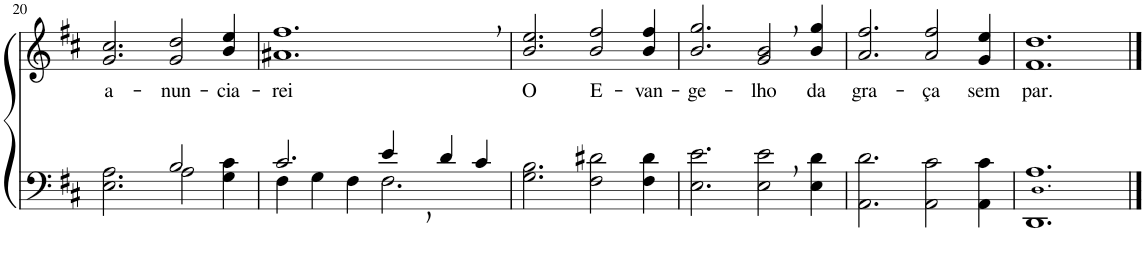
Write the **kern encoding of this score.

**kern	**kern	**text
*part2	*part1	*part1
*staff2	*staff1	*staff1
*I"Parte III e IV	*I"Parte I e II	*
!!LO:PB:g=z
*clefF4	*clefG2	*
*Trd1c2	*Trd1c2	*
*k[f#c#]	*k[f#c#]	*
*M6/4	*M6/4	*
=20	=20	=20
*^	*	*
!	!	!	!LO:LY:b
2.ryy	2.E\ 2.A\	2.g/ 2.cc#/	a-
!	!	!	!LO:LY:b
2B/	2A\	2g/ 2dd/	-nun-
!	!	!	!LO:LY:b
4ryy	4G\ 4c#\	4b/ 4ee/	-cia-
=21	=21	=21	=21
!	!	!	!LO:LY:b
2.c#/	4F#\	1.a#X, 1.ff#,	-rei
.	4G\	.	.
.	4F#\	.	.
4e,/	2.F#\	.	.
4d/	.	.	.
4c#/	.	.	.
*v	*v	*	*
=22	=22	=22
!	!	!LO:LY:b
2.G\ 2.B\	2.b/ 2.ee/	O
!	!	!LO:LY:b
2F#\ 2d#X\	2b/ 2ff#/	E-
!	!	!LO:LY:b
4F#\ 4d#\	4b/ 4ff#/	-van-
=23	=23	=23
!	!	!LO:LY:b
2.E\ 2.e\	2.b/ 2.gg/	-ge-
!	!	!LO:LY:b
2E\, 2e\,	2g/, 2b/,	-lho
!	!	!LO:LY:b
4E\ 4d\	4b/ 4gg/	da
=24	=24	=24
!	!	!LO:LY:b
2.AA\ 2.d\	2.a/ 2.ff#/	gra-
!	!	!LO:LY:b
2AA\ 2c#\	2a/ 2ff#/	-ça
!	!	!LO:LY:b
4AA\ 4c#\	4g/ 4ee/	sem
=25	=25	=25
!	!	!LO:LY:b
1.DD 1.D! 1.A	1.f# 1.dd	par.
==	==	==
*-	*-	*-
